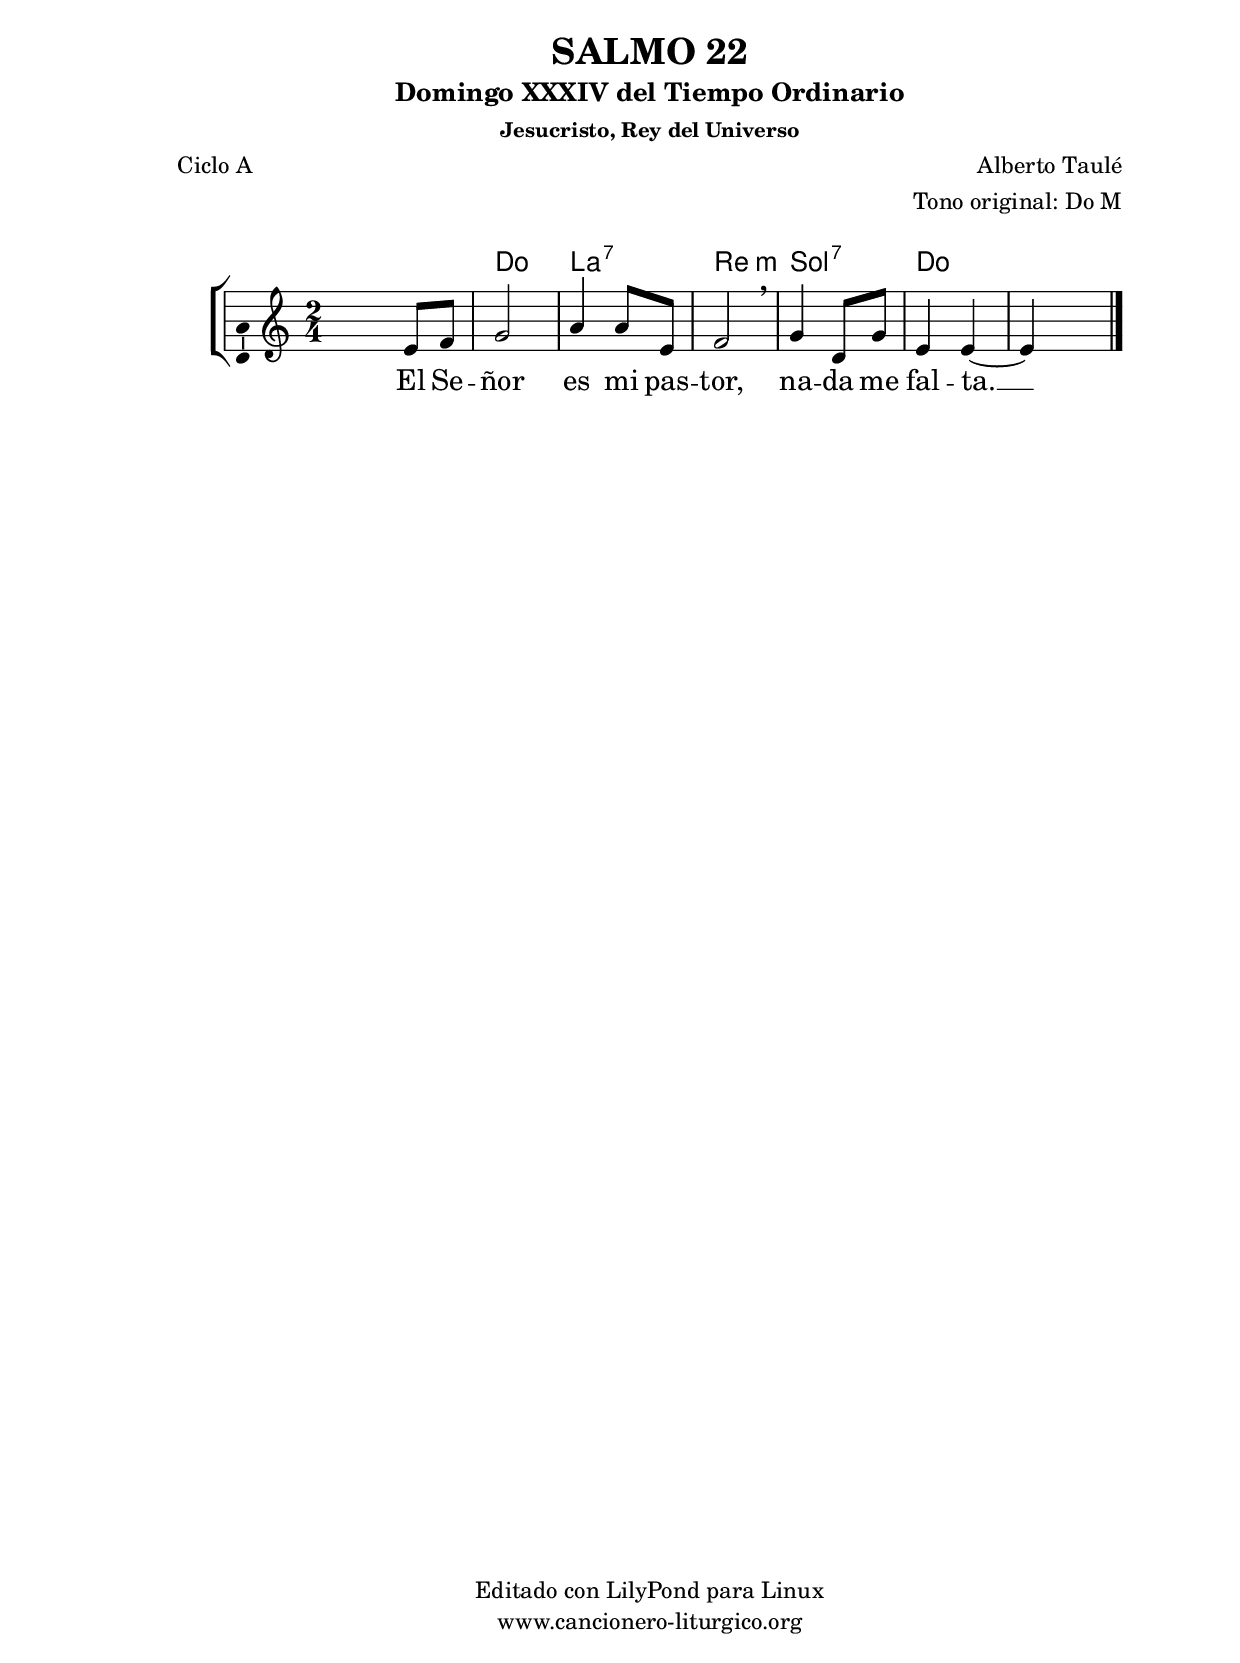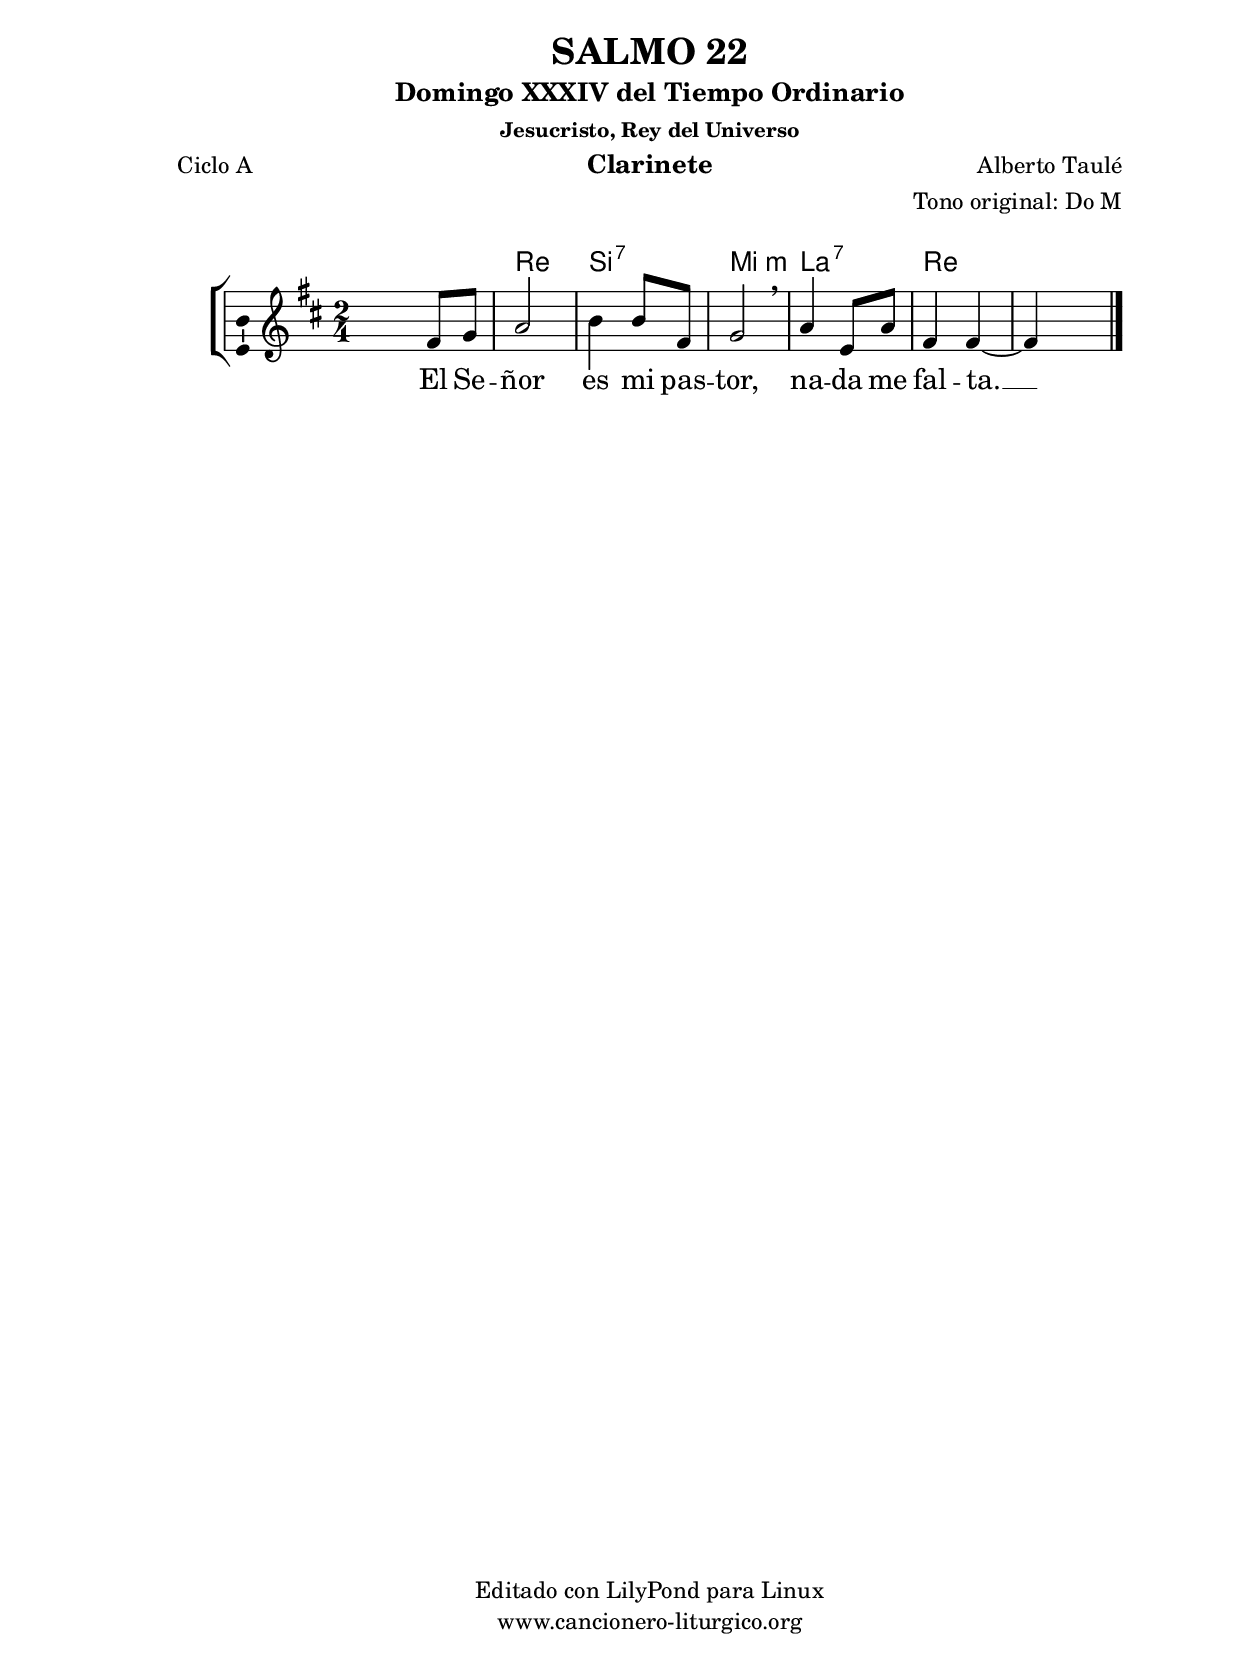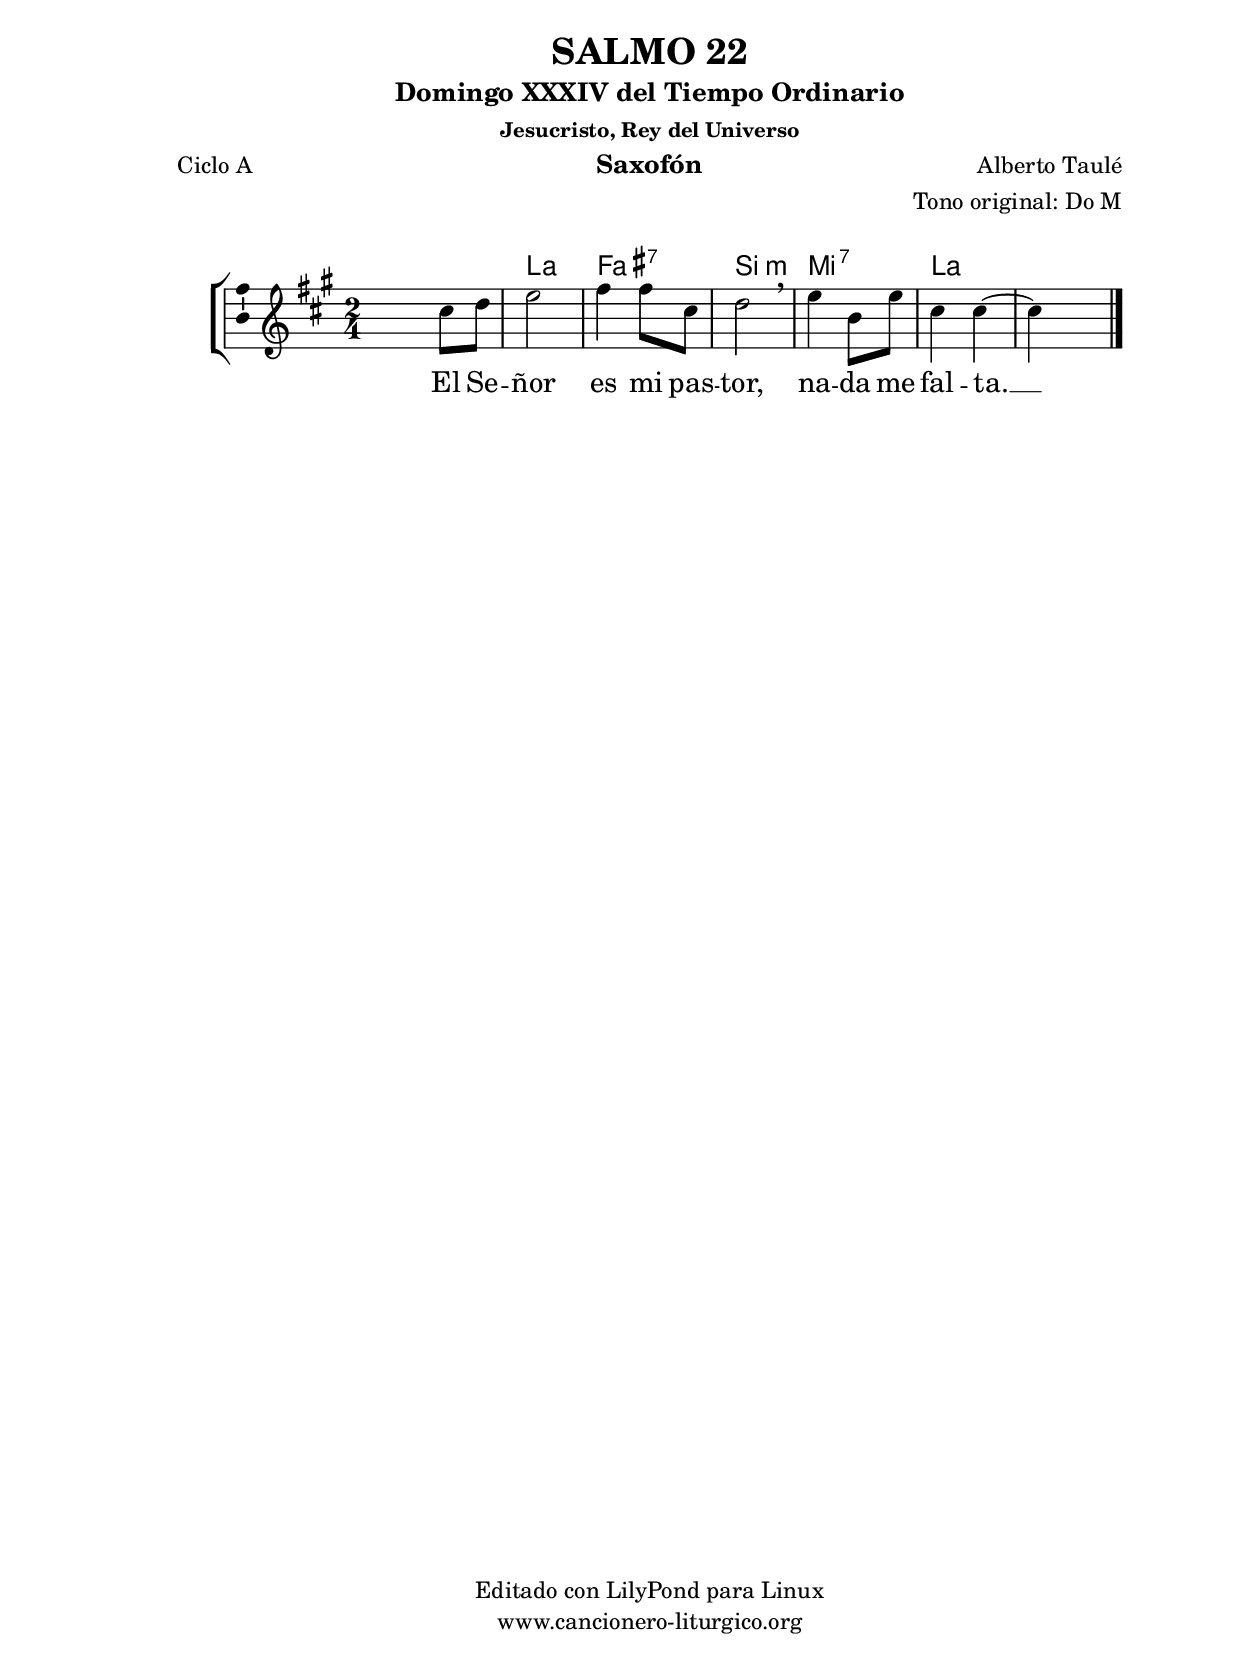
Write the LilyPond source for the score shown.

%
%para convertir .midi en .wav:
%timidity filename.midi -Ow -o finename.wav
%
%
%Para convertir de .wav a .mp3:
%lame -h -m j filename.wav
%
%
%para escuchar el midi:
%timidity nombrefichero.midi
%


%versión de lilypond para la que se ha escrito esta partitura:
\version "2.16.0"

	%Tamaño papel
	#(set-default-paper-size "a4")
	%Tamaño partitura
	#(set-global-staff-size 20)
	%No responde al pulsar sobre una nota
	#(ly:set-option 'point-and-click #f)

%parámetros del encabezamiento:
\header {
	title = "SALMO 22"
	subtitle = "Domingo XXXIV del Tiempo Ordinario"
	subsubtitle = "Jesucristo, Rey del Universo"
	composer = "Alberto Taulé"
	poet = "Ciclo A"
	meter = ""
	arranger = "Tono original: Do M"
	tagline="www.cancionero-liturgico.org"
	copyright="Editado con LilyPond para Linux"
	}

%parámetros asociados al papel:
\paper  {
	oddHeaderMarkup = \markup {\fill-line { \on-the-fly #not-first-page \fromproperty #'header:title \on-the-fly #not-first-page \fromproperty #'header:composer }}
	evenHeaderMarkup = \markup {\fill-line { \fromproperty #'header:composer \fromproperty #'header:title }}
	#(set-paper-size "a4")
	print-page-number = ##f
	first-page-number = 1
	print-first-page-number = ##f
%	head-separation = 3.0 \cm
	top-margin = 2.0 \cm
	bottom-margin = 0.5\cm
%%%	bottom-margin = -1.0\cm
	left-margin = 3.0 \cm
	line-width = 16.0 \cm 
	indent = 8\mm
	interscoreline = 2.\mm
	between-system-space = 15\mm
%	para que las partituras no llenen la hoja:
	ragged-bottom = ##t
%	idem para la última hoja:
	ragged-last-bottom = ##f
%	para que las partituras llenen el ancho del papel:
	ragged-last = ##f
	after-title-space = 2.5 \cm
%page-count=1
%system-count=1

	%Flexible Vertical Spacing
%	markup-markup-spacing =
%	#'((basic-distance . 15) (minimum-distance . 15) (padding . 3))
	markup-system-spacing =
	#'((basic-distance . 15) (minimum-distance . 15) (padding . 3))
	system-system-spacing =
	#'((basic-distance . 15) (minimum-distance . 15) (padding . 3))
	score-system-spacing =
	#'((basic-distance . 15) (minimum-distance . 15) (padding . 5))
%	top-system-spacing = % header
%	#'((basic-distance . 8) (minimum-distance . 0) (padding . 3))
%	top-markup-spacing =
%	#'((basic-distance . 20) (minimum-distance . 20) (padding . 3))
	last-bottom-spacing = % footer
	#'((basic-distance . 5) (minimum-distance . 5) (padding . 3))
%	score-markup-spacing =
%	#'((basic-distance . 16) (minimum-distance . 13) (padding . 3))

	}


%parámetros que afectan a toda la partitura:
global =  {
	%clave de sol (G):
	\clef G
	%armadura:
%%%	\transpose ees c
	\key c \major
	\tempo 4=88
	\set Score.tempoHideNote = ##t
	}


acordes = {
	\italianChords
	\chordmode {
%%%	\transpose ees c
{

s2
c2 a:7 d:m g:7 c s

	}
	}
}


melodia = 
%%%	\transpose ees c
{
	\relative c'{

\time 2/4

s4 e8 f
g2
a4 a8 e
f2 \breathe
g4 d8 g
e4 e~
e4 s4

	\bar "|."
	}
	}


texto = \lyricmode {
El Se -- ñor es mi pas -- tor, na -- da me fal -- ta. __
	}


acordesStaff = \context ChordNames = acordesStaff <<
	\set chordChanges = ##t
	\acordes
	>>


vozStaff = \context Voice = vozStaff
\with {\consists "Ambitus_engraver"}
<<
%	\set Staff.instrumentName = ""
%	\set Staff.shortInstrumentName = ""
%	\set Staff.midiInstrument = #"clarinet"
%	\set Staff.midiInstrument = #"cello"
%	\set Staff.midiInstrument = #"flute"
	\set Staff.midiInstrument = #"electric guitar (jazz)"
%	\set Staff.midiInstrument = #"english horn"
%	\set Staff.midiInstrument = #"violin"
%	\set Staff.midiInstrument = #"glockenspiel"
	\set Staff.midiMinimumVolume = #0.7
	\set Staff.midiMaximumVolume = #0.9
	\global
	\melodia
	>>


textoStaff = \context Lyrics = textoStaff <<
	\lyricsto vozStaff \texto
	>>

\book {
	\score {
		\context ChoirStaff {
			\override StaffGroup.SystemStartBracket #'collapse-height = #1
			\override Score.SystemStartBar #'collapse-height = #1
			<<
			\acordesStaff
			\vozStaff
			\textoStaff
			>>
			}
		\layout {
	    		\context {
				\Lyrics
				\override LyricText #'font-size = #2
				}
	   		 \context {
				\Score
				%fontSize = #3
				\override StaffSymbol #'staff-space = #(magstep +3)
				%\override Beam #'thickness = #0.55
				%\override SpacingSpanner #'spacing-increment = #1.0
				%\override Slur #'height-limit = #1.5
				}
			}
		}
	\score {
		\unfoldRepeats
		\context ChoirStaff {
			<<
			\acordesStaff
			\vozStaff
			>>
			}
		\midi {
	  		\context {
	  			\Score
				tempoWholesPerMinute = #(ly:make-moment 70 4)
				}
			}
		}
	}

%Partitura para clarinete
#(define output-suffix "C")
\book {
	\header{
		instrument = "Clarinete"
		}
	\score {
		\context ChoirStaff {
			\override StaffGroup.SystemStartBracket #'collapse-height = #1
			\override Score.SystemStartBar #'collapse-height = #1
\transpose c d
			<<
			\acordesStaff
			\vozStaff
			\textoStaff
			>>
			}
		\layout {
	    		\context {
				\Lyrics
				\override LyricText #'font-size = #2
				}
	   		 \context {
				\Score
				%fontSize = #3
				\override StaffSymbol #'staff-space = #(magstep +3)
				%\override Beam #'thickness = #0.55
				%\override SpacingSpanner #'spacing-increment = #1.0
				%\override Slur #'height-limit = #1.5
				}
			}
		}
	}

%Partitura para saxofón
#(define output-suffix "S")
\book {
	\header{
		instrument = "Saxofón"
		}
	\score {
		\context ChoirStaff {
			\override StaffGroup.SystemStartBracket #'collapse-height = #1
			\override Score.SystemStartBar #'collapse-height = #1
\transpose c a
			<<
			\acordesStaff
			\vozStaff
			\textoStaff
			>>
			}
		\layout {
	    		\context {
				\Lyrics
				\override LyricText #'font-size = #2
				}
	   		 \context {
				\Score
				%fontSize = #3
				\override StaffSymbol #'staff-space = #(magstep +3)
				%\override Beam #'thickness = #0.55
				%\override SpacingSpanner #'spacing-increment = #1.0
				%\override Slur #'height-limit = #1.5
				}
			}
		}
	}

